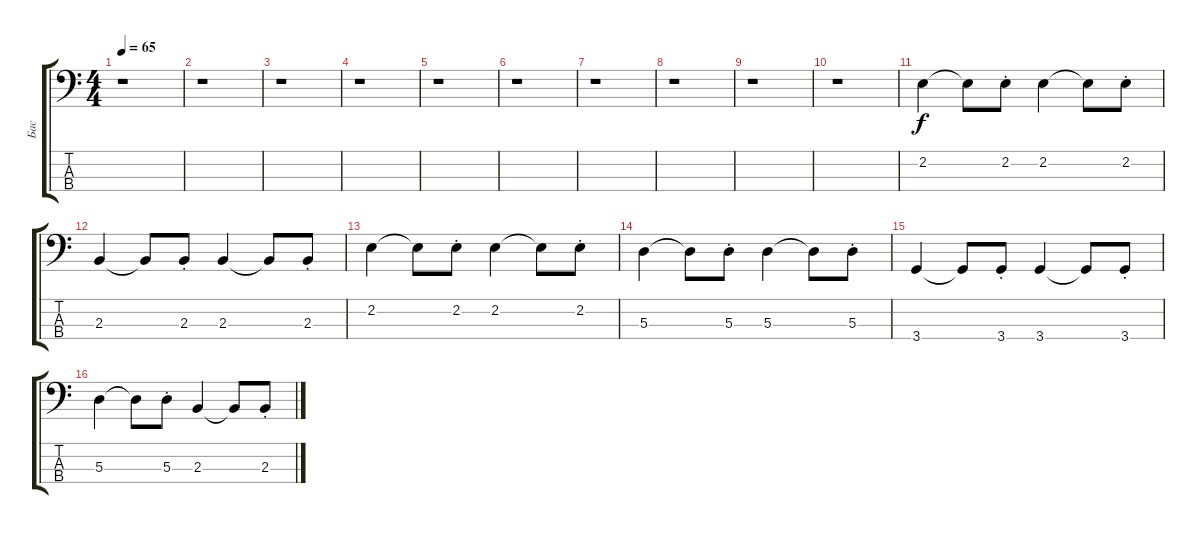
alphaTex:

\track (" Бас" " Бас") {instrument electricbassfinger}
\staff {score tabs}
\tuning (G2 D2 A1 E1) {hide}
\ts (4 4)
\tempo 65
\clef f4
\ks c
r.1{dy f} |
r.1 |
r.1 |
r.1 |
r.1 |
r.1 |
r.1 |
r.1 |
r.1 |
r.1 |
2.2.4 2.2{t}.8 2.2{st}.8 2.2.4 2.2{t}.8 2.2{st}.8 |
2.3.4 2.3{t}.8 2.3{st}.8 2.3.4 2.3{t}.8 2.3{st}.8 |
2.2.4 2.2{t}.8 2.2{st}.8 2.2.4 2.2{t}.8 2.2{st}.8 |
5.3.4 5.3{t}.8 5.3{st}.8 5.3.4 5.3{t}.8 5.3{st}.8 |
3.4.4 3.4{t}.8 3.4{st}.8 3.4.4 3.4{t}.8 3.4{st}.8 |
5.3.4 5.3{t}.8 5.3{st}.8 2.3.4 2.3{t}.8 2.3{st}.8
